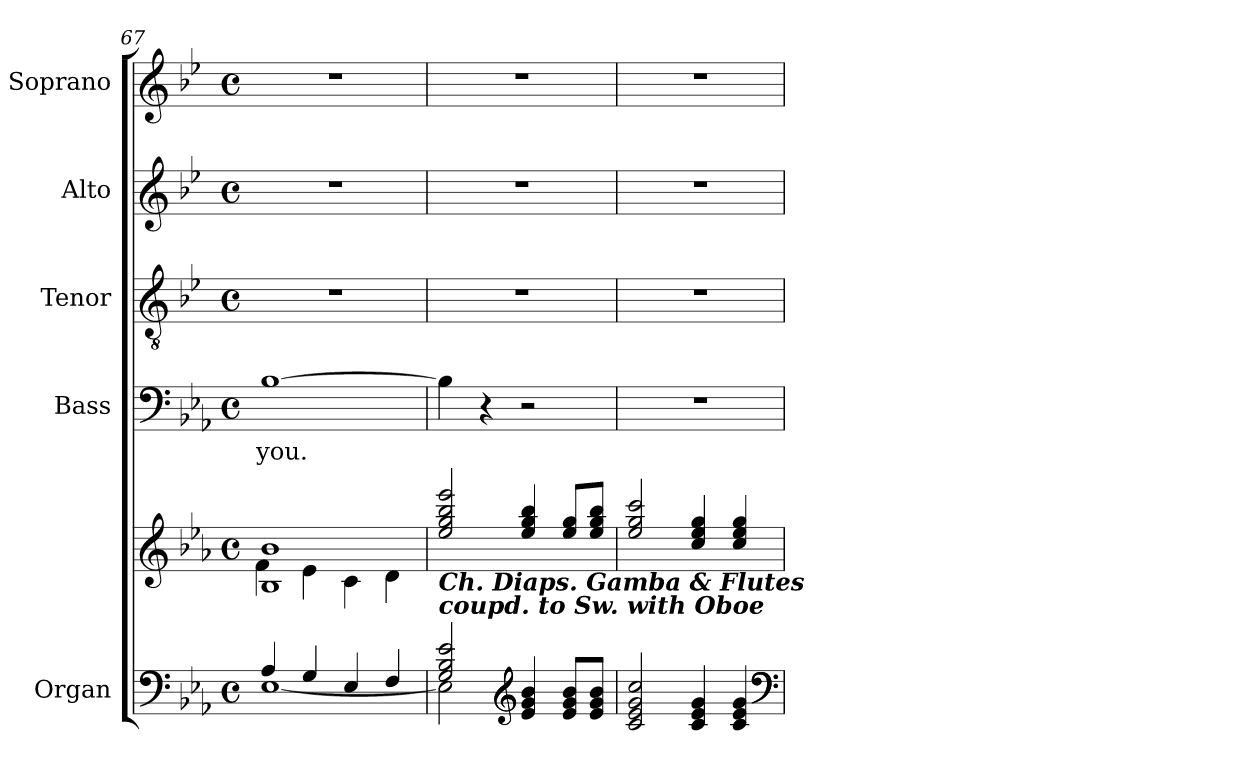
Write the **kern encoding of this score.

**kern	**kern	**kern	**text	**kern	**kern	**kern
*part5	*part5	*part4	*part4	*part3	*part2	*part1
*staff6	*staff5	*staff4	*staff4	*staff3	*staff2	*staff1
*I"Organ	*	*I"Bass	*	*I"Tenor	*I"Alto	*I"Soprano
*	*	*I'B	*	*I'T	*I'A	*I'S
*clefF4	*clefG2	*clefF4	*	*clefGv2	*clefG2	*clefG2
*k[b-e-a-]	*k[b-e-a-]	*k[b-e-a-]	*	*k[b-e-]	*k[b-e-]	*k[b-e-]
*E-:	*E-:	*E-:	*	*B-:	*B-:	*B-:
*M4/4	*M4/4	*M4/4	*	*M4/4	*M4/4	*M4/4
*met(c)	*met(c)	*met(c)	*	*met(c)	*met(c)	*met(c)
=67	=67	=67	=67	=67	=67	=67
*^	*^	*	*	*	*	*
!	!	!	!	!	!LO:LY:b	!	!	!
4A-/	[1E-\	1B- 1b-	4f\	[1B-	you.	1r	1r	1r
4G/	.	.	4e-\	.	.	.	.	.
4E-/	.	.	4c\	.	.	.	.	.
4F/	.	.	4d\	.	.	.	.	.
=68	=68	=68	=68	=68	=68	=68	=68	=68
!	!	!LO:TX:b:Bi:t=Ch. Diaps. Gamba & Flutes\ncoupd. to Sw. with Oboe	!	!	!	!	!	!
2G/ 2B-/ 2e-/	2E-\]	2ee- 2gg 2bb- 2eee-	1ryy	4B-]	.	1r	1r	1r
.	.	.	.	4r	.	.	.	.
*clefG2	*	*	*	*	*	*	*	*
4e-/ 4g/ 4b-/	2ryy	4ee- 4gg 4bb-	.	2r	.	.	.	.
8e-/ 8g/ 8b-/L	.	8ee- 8ggL	.	.	.	.	.	.
8e-/ 8g/ 8b-/J	.	8ee- 8gg 8bb-J	.	.	.	.	.	.
=69	=69	=69	=69	=69	=69	=69	=69	=69
2c/ 2e-/ 2g/ 2cc/	1ryy	2ee- 2gg 2ccc	1ryy	1r	.	1r	1r	1r
4c/ 4e-/ 4g/	.	4cc 4ee- 4gg	.	.	.	.	.	.
4c/ 4e-/ 4g/	.	4cc 4ee- 4gg	.	.	.	.	.	.
*v	*v	*	*	*	*	*	*	*
*	*v	*v	*	*	*	*	*
*clefF4	*	*	*	*	*	*
=	=	=	=	=	=	=
*-	*-	*-	*-	*-	*-	*-
